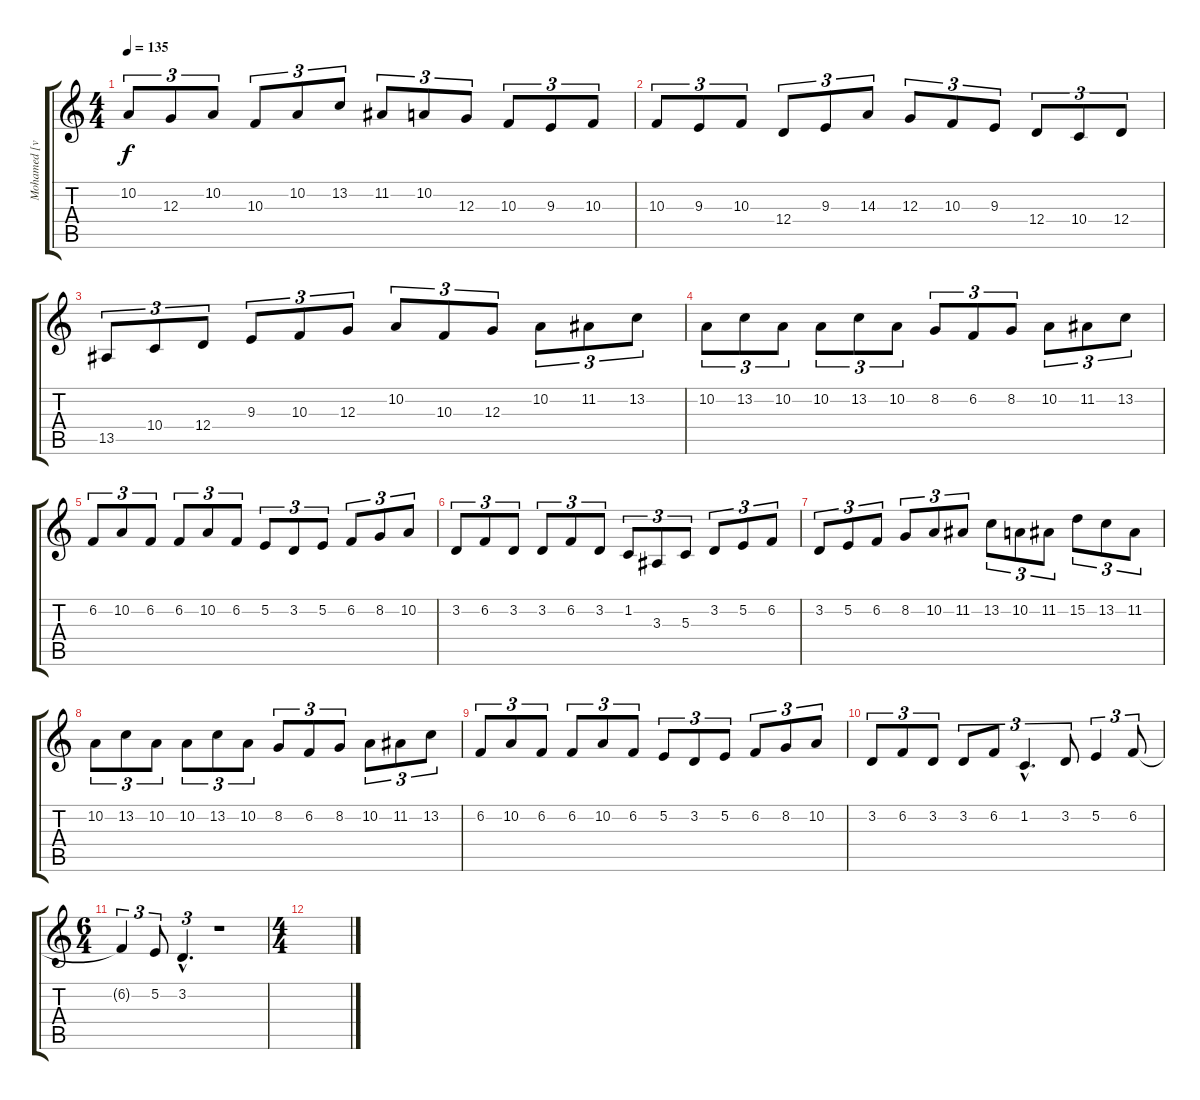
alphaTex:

\track ("Mohamed [violin]" "Mohamed [v") {instrument violin}
\staff {score tabs}
\tuning (E4 B3 G3 D3 A2 E2) {hide}
\ts (4 4)
\tempo 135
\clef g2
\ks c
10.2.8{tu (3 2) dy f} 12.3.8{tu (3 2)} 10.2.8{tu (3 2)} 10.3.8{tu (3 2)} 10.2.8{tu (3 2)} 13.2.8{tu (3 2)} 11.2.8{tu (3 2)} 10.2.8{tu (3 2)} 12.3.8{tu (3 2)} 10.3.8{tu (3 2)} 9.3.8{tu (3 2)} 10.3.8{tu (3 2)} |
10.3.8{tu (3 2)} 9.3.8{tu (3 2)} 10.3.8{tu (3 2)} 12.4.8{tu (3 2)} 9.3.8{tu (3 2)} 14.3.8{tu (3 2)} 12.3.8{tu (3 2)} 10.3.8{tu (3 2)} 9.3.8{tu (3 2)} 12.4.8{tu (3 2)} 10.4.8{tu (3 2)} 12.4.8{tu (3 2)} |
13.5.8{tu (3 2)} 10.4.8{tu (3 2)} 12.4.8{tu (3 2)} 9.3.8{tu (3 2)} 10.3.8{tu (3 2)} 12.3.8{tu (3 2)} 10.2.8{tu (3 2)} 10.3.8{tu (3 2)} 12.3.8{tu (3 2)} 10.2.8{tu (3 2)} 11.2.8{tu (3 2)} 13.2.8{tu (3 2)} |
10.2.8{tu (3 2)} 13.2.8{tu (3 2)} 10.2.8{tu (3 2)} 10.2.8{tu (3 2)} 13.2.8{tu (3 2)} 10.2.8{tu (3 2)} 8.2.8{tu (3 2)} 6.2.8{tu (3 2)} 8.2.8{tu (3 2)} 10.2.8{tu (3 2)} 11.2.8{tu (3 2)} 13.2.8{tu (3 2)} |
6.2.8{tu (3 2)} 10.2.8{tu (3 2)} 6.2.8{tu (3 2)} 6.2.8{tu (3 2)} 10.2.8{tu (3 2)} 6.2.8{tu (3 2)} 5.2.8{tu (3 2)} 3.2.8{tu (3 2)} 5.2.8{tu (3 2)} 6.2.8{tu (3 2)} 8.2.8{tu (3 2)} 10.2.8{tu (3 2)} |
3.2.8{tu (3 2)} 6.2.8{tu (3 2)} 3.2.8{tu (3 2)} 3.2.8{tu (3 2)} 6.2.8{tu (3 2)} 3.2.8{tu (3 2)} 1.2.8{tu (3 2)} 3.3.8{tu (3 2)} 5.3.8{tu (3 2)} 3.2.8{tu (3 2)} 5.2.8{tu (3 2)} 6.2.8{tu (3 2)} |
3.2.8{tu (3 2)} 5.2.8{tu (3 2)} 6.2.8{tu (3 2)} 8.2.8{tu (3 2)} 10.2.8{tu (3 2)} 11.2.8{tu (3 2)} 13.2.8{tu (3 2)} 10.2.8{tu (3 2)} 11.2.8{tu (3 2)} 15.2.8{tu (3 2)} 13.2.8{tu (3 2)} 11.2.8{tu (3 2)} |
10.2.8{tu (3 2)} 13.2.8{tu (3 2)} 10.2.8{tu (3 2)} 10.2.8{tu (3 2)} 13.2.8{tu (3 2)} 10.2.8{tu (3 2)} 8.2.8{tu (3 2)} 6.2.8{tu (3 2)} 8.2.8{tu (3 2)} 10.2.8{tu (3 2)} 11.2.8{tu (3 2)} 13.2.8{tu (3 2)} |
6.2.8{tu (3 2)} 10.2.8{tu (3 2)} 6.2.8{tu (3 2)} 6.2.8{tu (3 2)} 10.2.8{tu (3 2)} 6.2.8{tu (3 2)} 5.2.8{tu (3 2)} 3.2.8{tu (3 2)} 5.2.8{tu (3 2)} 6.2.8{tu (3 2)} 8.2.8{tu (3 2)} 10.2.8{tu (3 2)} |
3.2.8{tu (3 2)} 6.2.8{tu (3 2)} 3.2.8{tu (3 2)} 3.2.8{tu (3 2)} 6.2.8{tu (3 2)} 1.2{hac}.4{d tu (3 2)} 3.2.8{tu (3 2)} 5.2.4{tu (3 2)} 6.2.8{tu (3 2)} |
\ts (6 4)
6.2{t}.4{tu (3 2)} 5.2.8{tu (3 2)} 3.2{hac}.4{d tu (3 2)} r.1 |
\ts (4 4)
